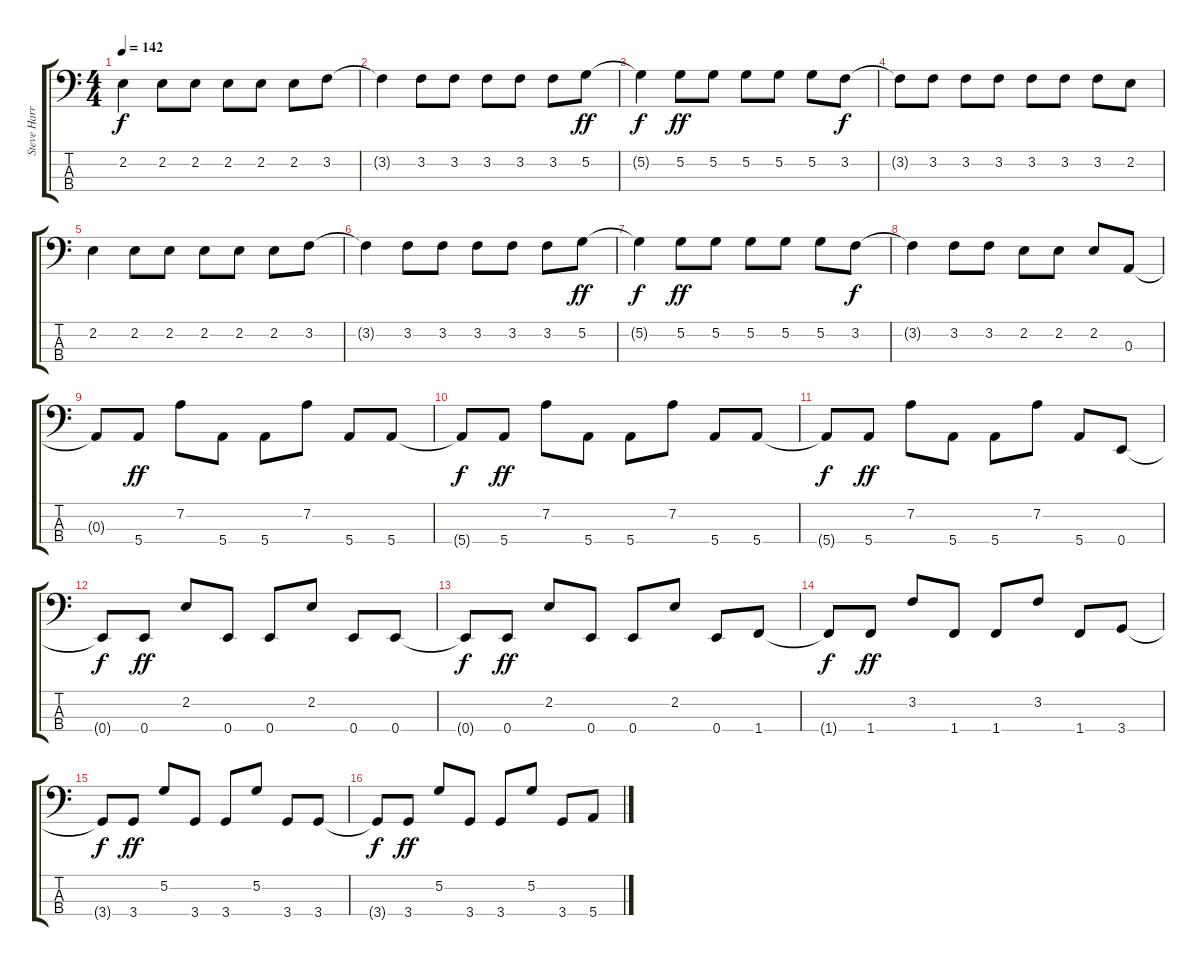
\track ("Steve Harris" "Steve Harr") {instrument electricbassfinger}
\staff {score tabs}
\tuning (G2 D2 A1 E1) {hide}
\ts (4 4)
\tempo 142
\clef f4
\ks c
2.2.4{dy f} 2.2.8 2.2.8 2.2.8 2.2.8 2.2.8 3.2.8 |
3.2{t}.4 3.2.8 3.2.8 3.2.8 3.2.8 3.2.8 5.2.8{dy ff} |
5.2{t}.4{dy f} 5.2.8{dy ff} 5.2.8 5.2.8 5.2.8 5.2.8 3.2.8{dy f} |
3.2{t}.8 3.2.8 3.2.8 3.2.8 3.2.8 3.2.8 3.2.8 2.2.8 |
2.2.4 2.2.8 2.2.8 2.2.8 2.2.8 2.2.8 3.2.8 |
3.2{t}.4 3.2.8 3.2.8 3.2.8 3.2.8 3.2.8 5.2.8{dy ff} |
5.2{t}.4{dy f} 5.2.8{dy ff} 5.2.8 5.2.8 5.2.8 5.2.8 3.2.8{dy f} |
3.2{t}.4 3.2.8 3.2.8 2.2.8 2.2.8 2.2.8 0.3.8 |
0.3{t}.8 5.4.8{dy ff} 7.2.8 5.4.8 5.4.8 7.2.8 5.4.8 5.4.8 |
5.4{t}.8{dy f} 5.4.8{dy ff} 7.2.8 5.4.8 5.4.8 7.2.8 5.4.8 5.4.8 |
5.4{t}.8{dy f} 5.4.8{dy ff} 7.2.8 5.4.8 5.4.8 7.2.8 5.4.8 0.4.8 |
0.4{t}.8{dy f} 0.4.8{dy ff} 2.2.8 0.4.8 0.4.8 2.2.8 0.4.8 0.4.8 |
0.4{t}.8{dy f} 0.4.8{dy ff} 2.2.8 0.4.8 0.4.8 2.2.8 0.4.8 1.4.8 |
1.4{t}.8{dy f} 1.4.8{dy ff} 3.2.8 1.4.8 1.4.8 3.2.8 1.4.8 3.4.8 |
3.4{t}.8{dy f} 3.4.8{dy ff} 5.2.8 3.4.8 3.4.8 5.2.8 3.4.8 3.4.8 |
3.4{t}.8{dy f} 3.4.8{dy ff} 5.2.8 3.4.8 3.4.8 5.2.8 3.4.8 5.4.8
